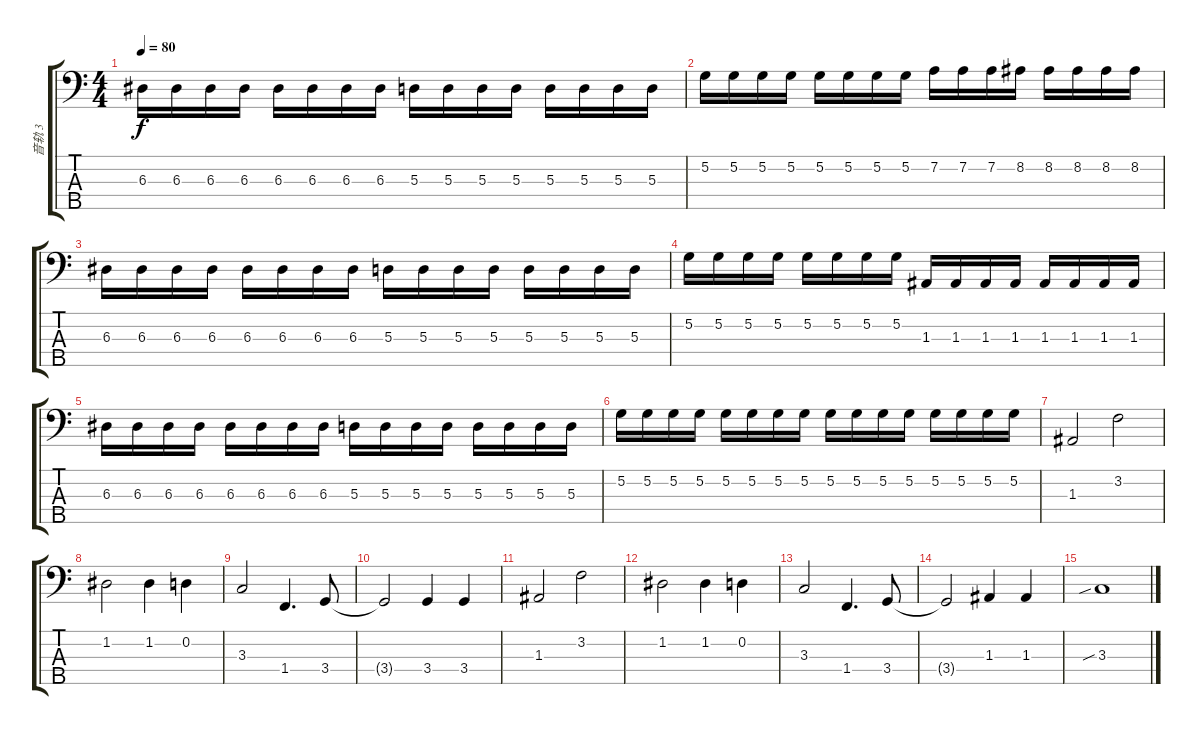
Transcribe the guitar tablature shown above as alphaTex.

\track ("音轨 3" "音轨 3") {instrument electricbassfinger}
\staff {score tabs}
\tuning (G2 D2 A1 E1 B0) {hide}
\ts (4 4)
\tempo 80
\clef f4
\ks c
6.3.16{dy f} 6.3.16 6.3.16 6.3.16 6.3.16 6.3.16 6.3.16 6.3.16 5.3.16 5.3.16 5.3.16 5.3.16 5.3.16 5.3.16 5.3.16 5.3.16 |
5.2.16 5.2.16 5.2.16 5.2.16 5.2.16 5.2.16 5.2.16 5.2.16 7.2.16 7.2.16 7.2.16 8.2.16 8.2.16 8.2.16 8.2.16 8.2.16 |
6.3.16 6.3.16 6.3.16 6.3.16 6.3.16 6.3.16 6.3.16 6.3.16 5.3.16 5.3.16 5.3.16 5.3.16 5.3.16 5.3.16 5.3.16 5.3.16 |
5.2.16 5.2.16 5.2.16 5.2.16 5.2.16 5.2.16 5.2.16 5.2.16 1.3.16 1.3.16 1.3.16 1.3.16 1.3.16 1.3.16 1.3.16 1.3.16 |
6.3.16 6.3.16 6.3.16 6.3.16 6.3.16 6.3.16 6.3.16 6.3.16 5.3.16 5.3.16 5.3.16 5.3.16 5.3.16 5.3.16 5.3.16 5.3.16 |
5.2.16 5.2.16 5.2.16 5.2.16 5.2.16 5.2.16 5.2.16 5.2.16 5.2.16 5.2.16 5.2.16 5.2.16 5.2.16 5.2.16 5.2.16 5.2.16 |
1.3.2 3.2.2 |
1.2.2 1.2.4 0.2.4 |
3.3.2 1.4.4{d} 3.4.8 |
3.4{t}.2 3.4.4 3.4.4 |
1.3.2 3.2.2 |
1.2.2 1.2.4 0.2.4 |
3.3.2 1.4.4{d} 3.4.8 |
3.4{t}.2 1.3.4 1.3.4 |
3.3{sib}.1
